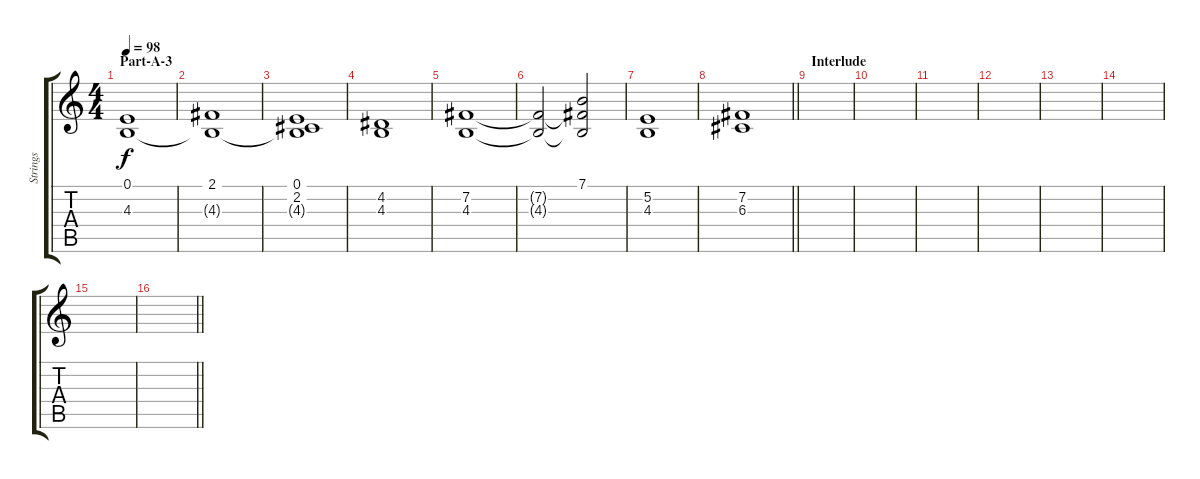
\track ("Strings" "Strings") {instrument stringensemble1}
\staff {score tabs}
\tuning (E4 B3 G3 D3 A2 E2) {hide}
\ts (4 4)
\section ("" "Part-A-3")
\tempo 98
\clef g2
\ks c
(0.1 4.3).1{dy f} |
(2.1 4.3{t}).1 |
(0.1 2.2 4.3{t}).1 |
(4.2 4.3).1 |
(7.2 4.3).1 |
(7.2{t} 4.3{t}).2 (7.1 7.2{t} 4.3{t}).2 |
(5.2 4.3).1 |
\barLineRight lightlight
(7.2 6.3).1 |
\section ("" "Interlude")
|
|
|
|
|
|
|
\barLineRight lightlight
